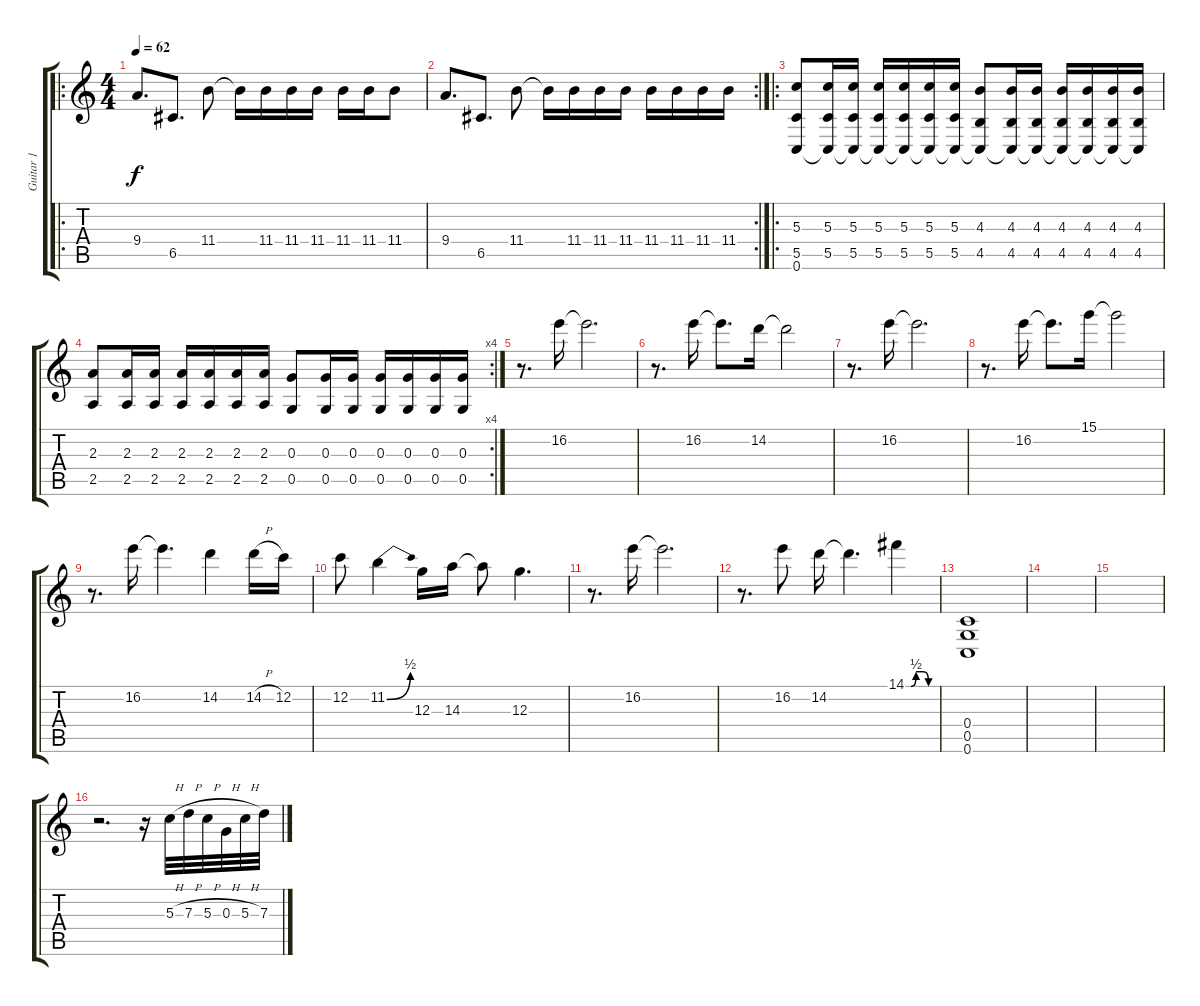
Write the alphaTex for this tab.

\track ("Guitar 1" "Guitar 1") {instrument distortionguitar}
\staff {score tabs}
\tuning (E4 C4 G3 C3 G2 C2) {hide}
\ro
\ts (4 4)
\tempo 62
\clef g2
\ks c
9.4.8{d dy f} 6.5.8{d} 11.4.8 11.4{t}.16 11.4.16 11.4.16 11.4.16 11.4.16 11.4.16 11.4.8 |
\rc 2
9.4.8{d} 6.5.8{d} 11.4.8 11.4{t}.16 11.4.16 11.4.16 11.4.16 11.4.16 11.4.16 11.4.16 11.4.16 |
\ro
(5.3 5.5 0.6).8 (5.3 5.5 0.6{t}).16 (5.3 5.5 0.6{t}).16 (5.3 5.5 0.6{t}).16 (5.3 5.5 0.6{t}).16 (5.3 5.5 0.6{t}).16 (5.3 5.5 0.6{t}).16 (4.3 4.5 0.6{t}).8 (4.3 4.5 0.6{t}).16 (4.3 4.5 0.6{t}).16 (4.3 4.5 0.6{t}).16 (4.3 4.5 0.6{t}).16 (4.3 4.5 0.6{t}).16 (4.3 4.5 0.6{t}).16 |
\rc 4
(2.3 2.5).8 (2.3 2.5).16 (2.3 2.5).16 (2.3 2.5).16 (2.3 2.5).16 (2.3 2.5).16 (2.3 2.5).16 (0.3 0.5).8 (0.3 0.5).16 (0.3 0.5).16 (0.3 0.5).16 (0.3 0.5).16 (0.3 0.5).16 (0.3 0.5).16 |
r.8{d} 16.2.16 16.2{t}.2{d} |
r.8{d} 16.2.16 16.2{t}.8{d} 14.2.16 14.2{t}.2 |
r.8{d} 16.2.16 16.2{t}.2{d} |
r.8{d} 16.2.16 16.2{t}.8{d} 15.1.16 15.1{t}.2 |
r.8{d} 16.2.16 16.2{t}.4{d} 14.2.4 14.2{h}.16 12.2.16 |
12.2.8 11.2{be (bend 0 0 60 2)}.4 12.3.16 14.3.16 14.3{t}.8 12.3.4{d} |
r.8{d} 16.2.16 16.2{t}.2{d} |
r.8{d} 16.2.8 14.2.16 14.2{t}.4{d} 14.1{be (custom 0 0 10 0 20 2 34 2 45 0 60 0)}.4 |
(0.4 0.5 0.6).1 |
|
|
r.2{d} r.16 5.3{h}.32 7.3{h}.32 5.3{h}.32 0.3{h}.32 5.3{h}.32 7.3{sl}.32
